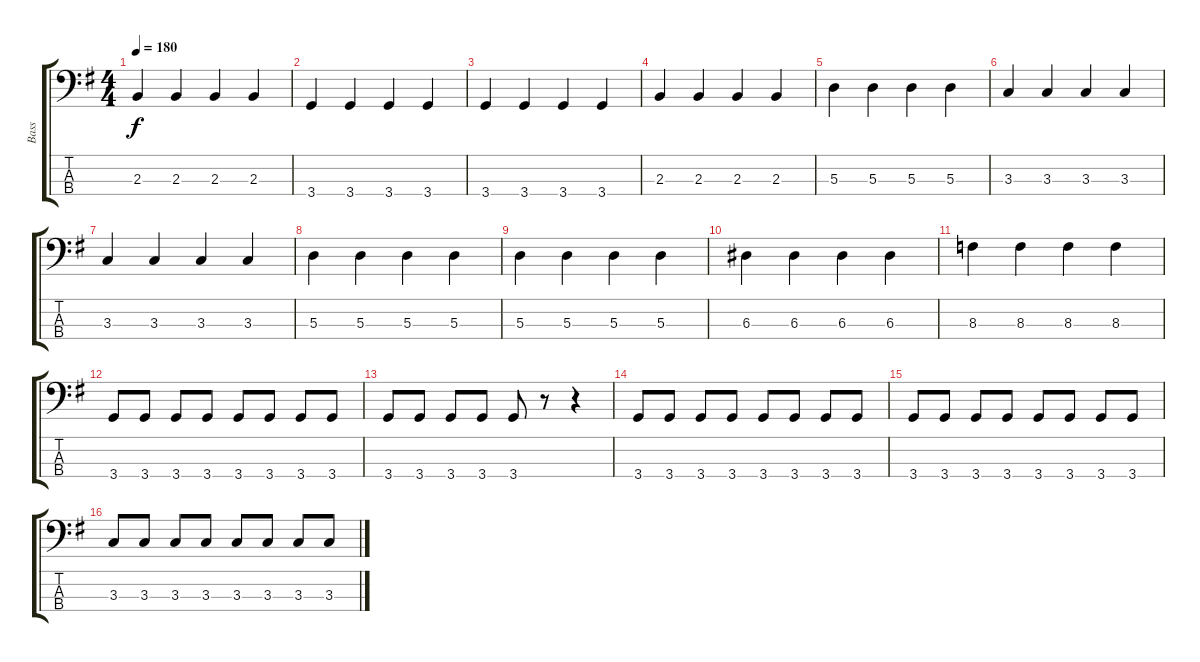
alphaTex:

\track ("Bass" "Bass") {instrument electricbassfinger}
\staff {score tabs}
\tuning (G2 D2 A1 E1) {hide}
\ts (4 4)
\tempo 180
\clef f4
\ks g
2.3.4{dy f} 2.3.4 2.3.4 2.3.4 |
3.4.4 3.4.4 3.4.4 3.4.4 |
3.4.4 3.4.4 3.4.4 3.4.4 |
2.3.4 2.3.4 2.3.4 2.3.4 |
5.3.4 5.3.4 5.3.4 5.3.4 |
3.3.4 3.3.4 3.3.4 3.3.4 |
3.3.4 3.3.4 3.3.4 3.3.4 |
5.3.4 5.3.4 5.3.4 5.3.4 |
5.3.4 5.3.4 5.3.4 5.3.4 |
6.3.4 6.3.4 6.3.4 6.3.4 |
8.3.4 8.3.4 8.3.4 8.3.4 |
3.4.8 3.4.8 3.4.8 3.4.8 3.4.8 3.4.8 3.4.8 3.4.8 |
3.4.8 3.4.8 3.4.8 3.4.8 3.4.8 r.8 r.4 |
3.4.8 3.4.8 3.4.8 3.4.8 3.4.8 3.4.8 3.4.8 3.4.8 |
3.4.8 3.4.8 3.4.8 3.4.8 3.4.8 3.4.8 3.4.8 3.4.8 |
3.3.8 3.3.8 3.3.8 3.3.8 3.3.8 3.3.8 3.3.8 3.3.8
